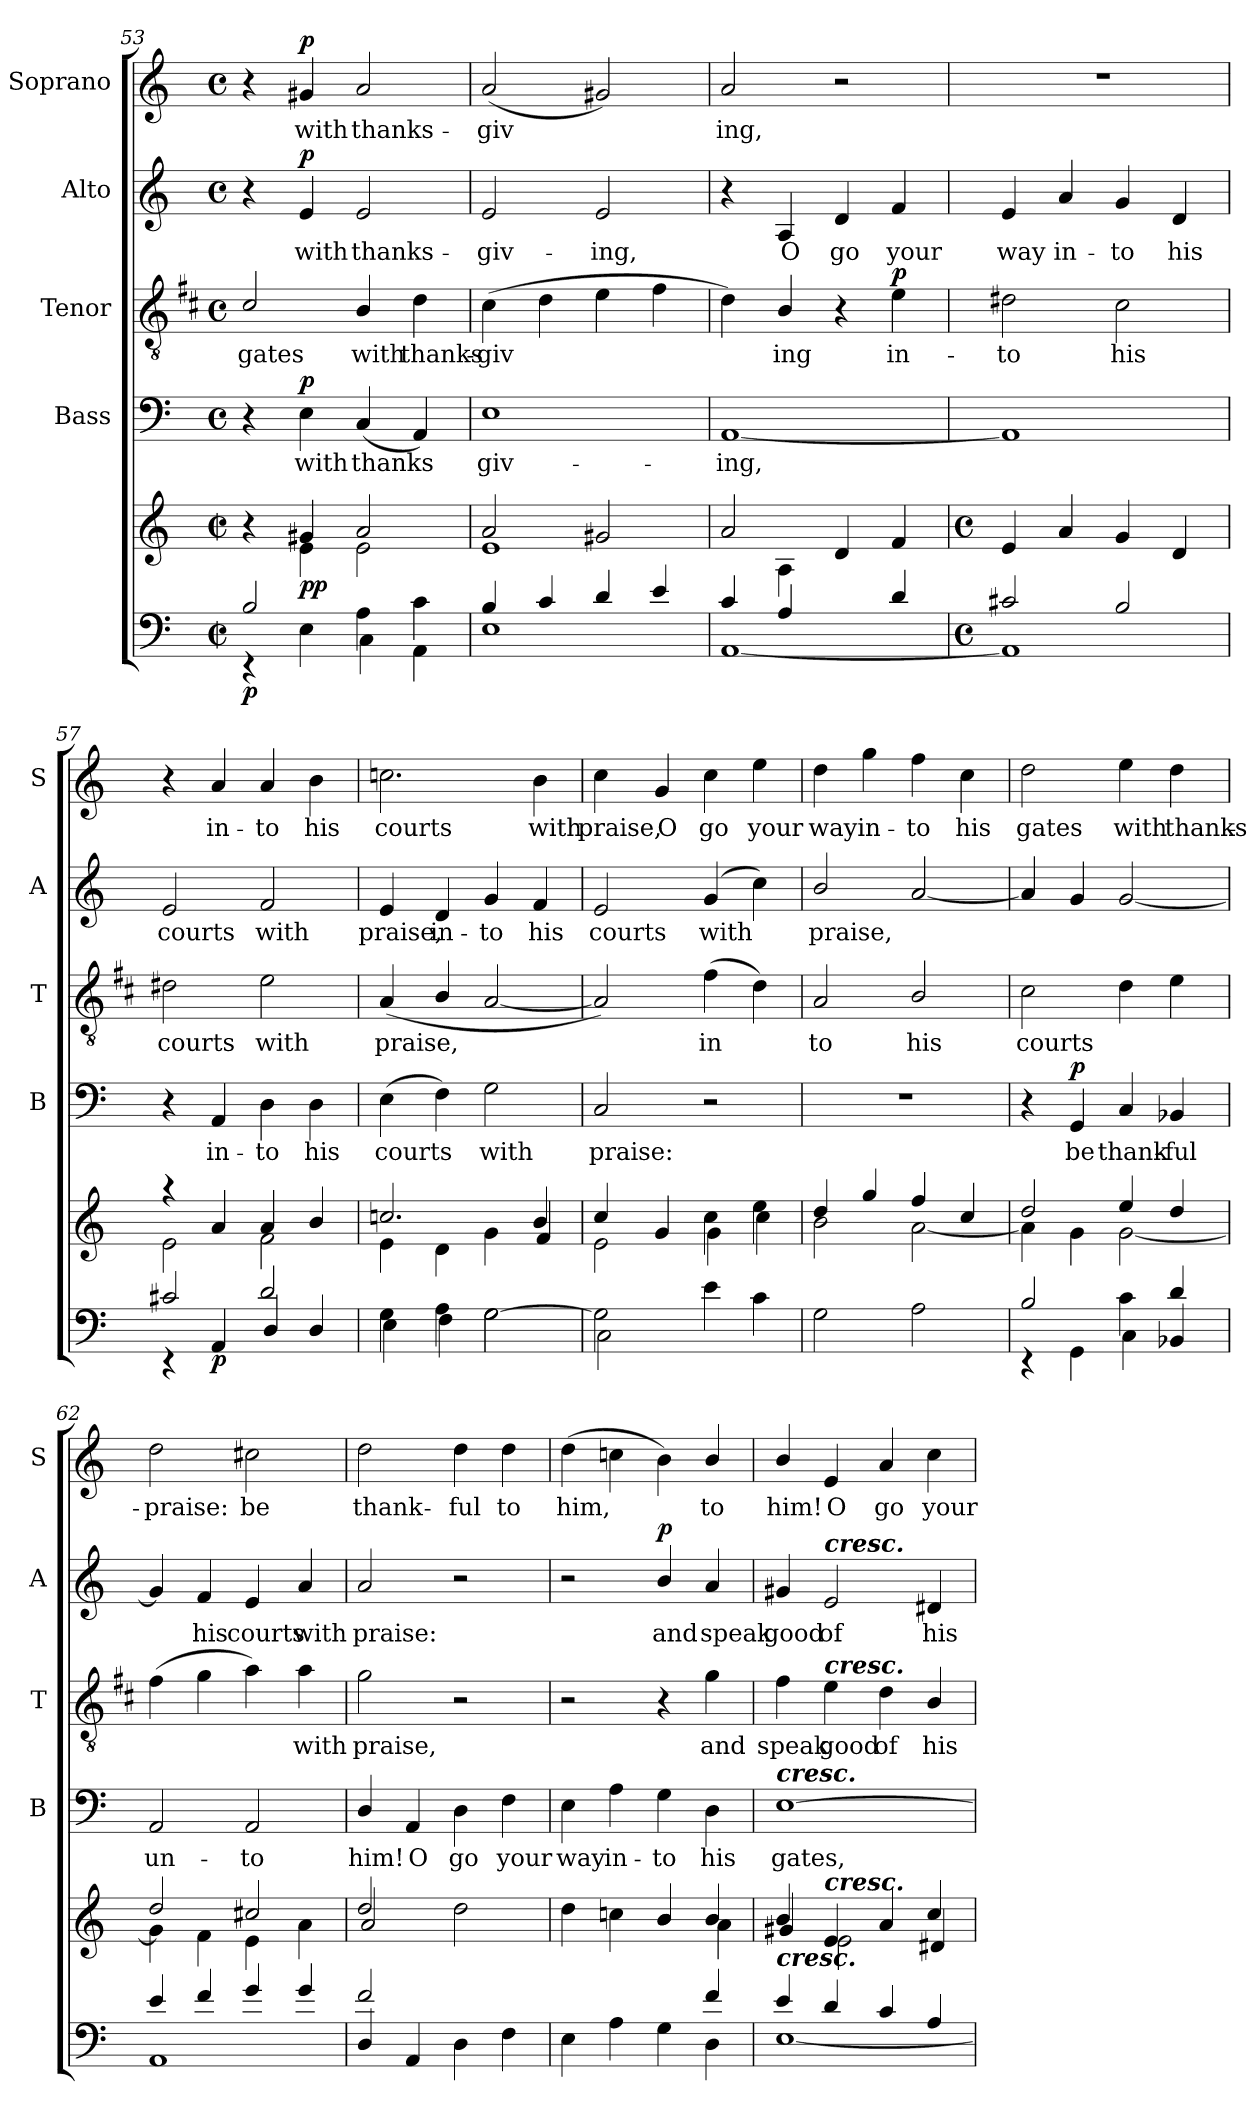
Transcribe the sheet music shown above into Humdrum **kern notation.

**kern	**dynam	**kern	**dynam	**kern	**text	**dynam	**kern	**text	**dynam	**kern	**text	**dynam	**kern	**text	**dynam
*part6	*part6	*part5	*part5	*part4	*part4	*part4	*part3	*part3	*part3	*part2	*part2	*part2	*part1	*part1	*part1
*staff6	*staff6	*staff5	*staff5	*staff4	*staff4	*staff4	*staff3	*staff3	*staff3	*staff2	*staff2	*staff2	*staff1	*staff1	*staff1
*	*	*	*	*I"Bass	*	*	*I"Tenor	*	*	*I"Alto	*	*	*I"Soprano	*	*
*	*	*	*	*I'B	*	*	*I'T	*	*	*I'A	*	*	*I'S	*	*
*clefF4	*	*clefG2	*	*clefF4	*	*	*clefGv2	*	*	*clefG2	*	*	*clefG2	*	*
*	*	*	*	*	*	*	*ITrd1c2	*	*	*	*	*	*	*	*
*k[]	*	*k[]	*	*k[]	*	*	*k[]	*	*	*k[]	*	*	*k[]	*	*
*C:	*	*C:	*	*C:	*	*	*C:	*	*	*C:	*	*	*C:	*	*
*M2/2	*	*M2/2	*	*M4/4	*	*	*M4/4	*	*	*M4/4	*	*	*M4/4	*	*
*met(c|)	*	*met(c|)	*	*met(c)	*	*	*met(c)	*	*	*met(c)	*	*	*met(c)	*	*
=53	=53	=53	=53	=53	=53	=53	=53	=53	=53	=53	=53	=53	=53	=53	=53
*^	*	*^	*	*	*	*	*	*	*	*	*	*	*	*	*
!	!	!LO:DY:b	!	!	!	!	!	!	!	!LO:LY:b	!	!	!	!	!	!	!
2B/	4rEE	p	4ryy	4r	.	4r	.	.	2B/	gates	.	4r	.	.	4r	.	.
!	!	!	!	!	!LO:DY:b	!	!LO:LY:b	!	!	!	!	!	!LO:LY:b	!	!	!LO:LY:b	!
!	!	!	!	!	!LO:DY:n=1:b	!	!	!LO:DY:b	!	!	!	!	!	!LO:DY:b	!	!	!LO:DY:b
.	4E\	.	4g#X/	4e\	p p	4E\	with	p	.	.	.	4e/	with	p	4g#X/	with	p
!	!	!	!	!	!	!	!LO:LY:b	!	!	!LO:LY:b	!	!	!LO:LY:b	!	!	!LO:LY:b	!
4A\	4C\	.	2a/	2e\	.	(<4C/	thanks­	.	4A/	with	.	2e/	thanks-	.	2a/	thanks-	.
!	!	!	!	!	!	!	!	!	!	!LO:LY:b	!	!	!	!	!	!	!
4c\	4AA\	.	.	.	.	4AA/)	.	.	4c\	thanks-	.	.	.	.	.	.	.
=54	=54	=54	=54	=54	=54	=54	=54	=54	=54	=54	=54	=54	=54	=54	=54	=54	=54
!	!	!	!	!	!	!	!LO:LY:b	!	!	!LO:LY:b	!	!	!LO:LY:b	!	!	!LO:LY:b	!
4B/	1E	.	2a/	1e	.	1E	giv-	.	(>4B\	-giv­	.	2e/	-giv-	.	(<2a/	-giv­	.
4c/	.	.	.	.	.	.	.	.	4c\	.	.	.	.	.	.	.	.
!	!	!	!	!	!	!	!	!	!	!	!	!	!LO:LY:b	!	!	!	!
4d/	.	.	2g#X/	.	.	.	.	.	4d\	.	.	2e/	-ing,	.	2g#X/)	.	.
4e/	.	.	.	.	.	.	.	.	4e\	.	.	.	.	.	.	.	.
=55	=55	=55	=55	=55	=55	=55	=55	=55	=55	=55	=55	=55	=55	=55	=55	=55	=55
!	!	!	!	!	!	!	!LO:LY:b	!	!	!	!	!	!	!	!	!LO:LY:b	!
4c/	[<1AA	.	2a/	4ryy	.	[1AA	-ing,	.	4c\)	.	.	4r	.	.	2a/	ing,	.
!	!	!	!	!	!	!	!	!	!	!LO:LY:b	!	!	!LO:LY:b	!	!	!	!
4A/	.	.	.	4A\	.	.	.	.	4A/	ing	.	4A/	O	.	.	.	.
!	!	!	!	!	!	!	!	!	!	!	!	!	!LO:LY:b	!	!	!	!
4ryy	.	.	2ryy	4d/	.	.	.	.	4r	.	.	4d/	go	.	2r	.	.
!	!	!	!	!	!	!	!	!	!	!LO:LY:b	!LO:DY:b	!	!LO:LY:b	!	!	!	!
4d/	.	.	.	4f/	.	.	.	.	4d\	in-	p	4f/	your	.	.	.	.
!!LO:LB:g=z
=56	=56	=56	=56	=56	=56	=56	=56	=56	=56	=56	=56	=56	=56	=56	=56	=56	=56
*M4/4	*	*	*M4/4	*	*	*	*	*	*	*	*	*	*	*	*	*	*
*met(c)	*	*	*met(c)	*	*	*	*	*	*	*	*	*	*	*	*	*	*
!	!	!	!	!	!	!	!	!	!	!LO:LY:b	!	!	!LO:LY:b	!	!	!	!
2c#X/	1AA]	.	1ryy	4e/	.	1AA]	.	.	2c#X\	-to	.	4e/	way	.	1r	.	.
!	!	!	!	!	!	!	!	!	!	!	!	!	!LO:LY:b	!	!	!	!
.	.	.	.	4a/	.	.	.	.	.	.	.	4a/	in-	.	.	.	.
!	!	!	!	!	!	!	!	!	!	!LO:LY:b	!	!	!LO:LY:b	!	!	!	!
2B/	.	.	.	4g/	.	.	.	.	2B\	his	.	4g/	-to	.	.	.	.
!	!	!	!	!	!	!	!	!	!	!	!	!	!LO:LY:b	!	!	!	!
.	.	.	.	4d/	.	.	.	.	.	.	.	4d/	his	.	.	.	.
=57	=57	=57	=57	=57	=57	=57	=57	=57	=57	=57	=57	=57	=57	=57	=57	=57	=57
!	!	!	!	!	!	!	!	!	!	!LO:LY:b	!	!	!LO:LY:b	!	!	!	!
2c#X/	4rEE	.	4raa	2e\	.	4r	.	.	2c#X\	courts	.	2e/	courts	.	4r	.	.
!	!	!LO:DY:b	!	!	!	!	!LO:LY:b	!	!	!	!	!	!	!	!	!LO:LY:b	!
.	4AA/	p	4a/	.	.	4AA/	in-	.	.	.	.	.	.	.	4a/	in-	.
!	!	!	!	!	!	!	!LO:LY:b	!	!	!LO:LY:b	!	!	!LO:LY:b	!	!	!LO:LY:b	!
2d/	4D/	.	4a/	2f\	.	4D\	-to	.	2d\	with	.	2f/	with	.	4a/	-to	.
!	!	!	!	!	!	!	!LO:LY:b	!	!	!	!	!	!	!	!	!LO:LY:b	!
.	4D/	.	4b/	.	.	4D\	his	.	.	.	.	.	.	.	4b\	his	.
=58	=58	=58	=58	=58	=58	=58	=58	=58	=58	=58	=58	=58	=58	=58	=58	=58	=58
!	!	!	!	!	!	!	!LO:LY:b	!	!	!LO:LY:b	!	!	!LO:LY:b	!	!	!LO:LY:b	!
4G\	4E\	.	2.ccn/	4e\	.	(>4E\	courts	.	(<4G/	praise,	.	4e/	praise,	.	2.ccn\	courts	.
!	!	!	!	!	!	!	!	!	!	!	!	!	!LO:LY:b	!	!	!	!
4A\	4F\	.	.	4d\	.	4F\)	.	.	4A/	.	.	4d/	in-	.	.	.	.
!	!	!	!	!	!	!	!LO:LY:b	!	!	!	!	!	!LO:LY:b	!	!	!	!
[<2G\	2G\	.	.	4g\	.	2G\	with	.	[2G/	.	.	4g/	-to	.	.	.	.
!	!	!	!	!	!	!	!	!	!	!	!	!	!LO:LY:b	!	!	!LO:LY:b	!
.	.	.	4b/	4f/	.	.	.	.	.	.	.	4f/	his	.	4b\	with	.
=59	=59	=59	=59	=59	=59	=59	=59	=59	=59	=59	=59	=59	=59	=59	=59	=59	=59
!	!	!	!	!	!	!	!LO:LY:b	!	!	!	!	!	!LO:LY:b	!	!	!LO:LY:b	!
2G\]	2C\	.	4cc/	2e\	.	2C/	praise:	.	2G/])	.	.	2e/	courts	.	4cc\	praise,	.
!	!	!	!	!	!	!	!	!	!	!	!	!	!	!	!	!LO:LY:b	!
.	.	.	4g/	.	.	.	.	.	.	.	.	.	.	.	4g/	O	.
!	!	!	!	!	!	!	!	!	!	!LO:LY:b	!	!	!LO:LY:b	!	!	!LO:LY:b	!
4e\	2ryy	.	4cc\	4g\	.	2r	.	.	(>4e\	in­	.	(<4g/	with	.	4cc\	go	.
!	!	!	!	!	!	!	!	!	!	!	!	!	!	!	!	!LO:LY:b	!
4c\	.	.	4ee\	4cc\	.	.	.	.	4c\)	.	.	4cc\)	.	.	4ee\	your	.
=60	=60	=60	=60	=60	=60	=60	=60	=60	=60	=60	=60	=60	=60	=60	=60	=60	=60
!	!	!	!	!	!	!	!	!	!	!LO:LY:b	!	!	!LO:LY:b	!	!	!LO:LY:b	!
2G\	1ryy	.	4dd/	2b\	.	1r	.	.	2G/	to	.	2b/	praise,	.	4dd\	way	.
!	!	!	!	!	!	!	!	!	!	!	!	!	!	!	!	!LO:LY:b	!
.	.	.	4gg/	.	.	.	.	.	.	.	.	.	.	.	4gg\	in-	.
!	!	!	!	!	!	!	!	!	!	!LO:LY:b	!	!	!	!	!	!LO:LY:b	!
2A\	.	.	4ff/	[<2a\	.	.	.	.	2A/	his	.	[2a/	.	.	4ff\	-to	.
!	!	!	!	!	!	!	!	!	!	!	!	!	!	!	!	!LO:LY:b	!
.	.	.	4cc/	.	.	.	.	.	.	.	.	.	.	.	4cc\	his	.
=61	=61	=61	=61	=61	=61	=61	=61	=61	=61	=61	=61	=61	=61	=61	=61	=61	=61
!	!	!	!	!	!	!	!	!	!	!LO:LY:b	!	!	!	!	!	!LO:LY:b	!
2B/	4rEE	.	2dd/	4a\]	.	4r	.	.	2B\	courts	.	4a/]	.	.	2dd\	gates	.
!	!	!	!	!	!	!	!LO:LY:b	!LO:DY:b	!	!	!	!	!	!	!	!	!
.	4GG\	.	.	4g\	.	4GG/	be	p	.	.	.	4g/	.	.	.	.	.
!	!	!	!	!	!	!	!LO:LY:b	!	!	!	!	!	!	!	!	!LO:LY:b	!
4c\	4C\	.	4ee/	[<2g\	.	4C/	thank-	.	4c\	.	.	[2g/	.	.	4ee\	with	.
!	!	!	!	!	!	!	!LO:LY:b	!	!	!	!	!	!	!	!	!LO:LY:b	!
4d/	4BB-X/	.	4dd/	.	.	4BB-X/	-ful	.	4d\	.	.	.	.	.	4dd\	thanks-	.
!!LO:LB:g=z
=62	=62	=62	=62	=62	=62	=62	=62	=62	=62	=62	=62	=62	=62	=62	=62	=62	=62
!	!	!	!	!	!	!	!LO:LY:b	!	!	!	!	!	!	!	!	!LO:LY:b	!
4e/	1AA	.	2dd/	4g\]	.	2AA/	un-	.	(>4e\	.	.	4g/]	.	.	2dd\	-praise:	.
!	!	!	!	!	!	!	!	!	!	!	!	!	!LO:LY:b	!	!	!	!
4f/	.	.	.	4f\	.	.	.	.	4f\	.	.	4f/	his	.	.	.	.
!	!	!	!	!	!	!	!LO:LY:b	!	!	!	!	!	!LO:LY:b	!	!	!LO:LY:b	!
4g/	.	.	2cc#X/	4e\	.	2AA/	-to	.	4g\)	.	.	4e/	courts	.	2cc#X\	be	.
!	!	!	!	!	!	!	!	!	!	!LO:LY:b	!	!	!LO:LY:b	!	!	!	!
4g/	.	.	.	4a\	.	.	.	.	4g\	with	.	4a/	with	.	.	.	.
=63	=63	=63	=63	=63	=63	=63	=63	=63	=63	=63	=63	=63	=63	=63	=63	=63	=63
!	!	!	!	!	!	!	!LO:LY:b	!	!	!LO:LY:b	!	!	!LO:LY:b	!	!	!LO:LY:b	!
2f/	4D/	.	2dd/	2a/	.	4D/	him!	.	2f\	praise,	.	2a/	praise:	.	2dd\	thank-	.
!	!	!	!	!	!	!	!LO:LY:b	!	!	!	!	!	!	!	!	!	!
.	4AA/	.	.	.	.	4AA/	O	.	.	.	.	.	.	.	.	.	.
!	!	!	!	!	!	!	!LO:LY:b	!	!	!	!	!	!	!	!	!LO:LY:b	!
2ryy	4D\	.	2dd\	2ryy	.	4D\	go	.	2r	.	.	2r	.	.	4dd\	-ful	.
!	!	!	!	!	!	!	!LO:LY:b	!	!	!	!	!	!	!	!	!LO:LY:b	!
.	4F\	.	.	.	.	4F\	your	.	.	.	.	.	.	.	4dd\	to	.
=64	=64	=64	=64	=64	=64	=64	=64	=64	=64	=64	=64	=64	=64	=64	=64	=64	=64
!	!	!	!	!	!	!	!LO:LY:b	!	!	!	!	!	!	!	!	!LO:LY:b	!
2ryy	4E\	.	4dd\	2ryy	.	4E\	way	.	2r	.	.	2r	.	.	(>4dd\	him,	.
!	!	!	!	!	!	!	!LO:LY:b	!	!	!	!	!	!	!	!	!	!
.	4A\	.	4ccni\	.	.	4A\	in-	.	.	.	.	.	.	.	4ccni\	.	.
!	!	!	!	!	!	!	!LO:LY:b	!	!	!	!	!	!LO:LY:b	!LO:DY:b	!	!	!
4ryy	4G\	.	4b/	4b/	.	4G\	-to	.	4r	.	.	4b/	and	p	4b\)	.	.
!	!	!	!	!	!	!	!LO:LY:b	!	!	!LO:LY:b	!	!	!LO:LY:b	!	!	!LO:LY:b	!
4f/	4D\	.	4b/	4a\	.	4D\	his	.	4f\	and	.	4a/	speak	.	4b/	to	.
=65	=65	=65	=65	=65	=65	=65	=65	=65	=65	=65	=65	=65	=65	=65	=65	=65	=65
!	!	!	!	!	!	!LO:TX:a:Bi:t=cresc.	!	!	!	!	!	!	!	!	!	!	!
!LO:TX:a:Bi:t=cresc.	!	!	!	!	!	!	!	!	!	!	!	!	!	!	!	!	!
!	!	!	!	!	!	!	!LO:LY:b	!	!	!LO:LY:b	!	!	!LO:LY:b	!	!	!LO:LY:b	!
4e/	[<1E	.	4b/	4g#X/	.	[1E	gates,	.	4e\	speak	.	4g#X/	good	.	4b/	him!	.
!	!	!	!	!	!	!	!	!	!	!	!	!LO:TX:a:Bi:t=cresc.	!	!	!	!	!
!	!	!	!	!	!	!	!	!	!LO:TX:a:Bi:t=cresc.	!	!	!	!	!	!	!	!
!	!	!	!LO:TX:a:Bi:t=cresc.	!	!	!	!	!	!	!	!	!	!	!	!	!	!
!	!	!	!	!	!	!	!	!	!	!LO:LY:b	!	!	!LO:LY:b	!	!	!LO:LY:b	!
4d/	.	.	4e/	2e\	.	.	.	.	4d\	good	.	2e/	of	.	4e/	O	.
!	!	!	!	!	!	!	!	!	!	!LO:LY:b	!	!	!	!	!	!LO:LY:b	!
4c/	.	.	4a/	.	.	.	.	.	4c\	of	.	.	.	.	4a/	go	.
!	!	!	!	!	!	!	!	!	!	!LO:LY:b	!	!	!LO:LY:b	!	!	!LO:LY:b	!
4A/	.	.	4cc/	4d#X/	.	.	.	.	4A/	his	.	4d#X/	his	.	4cc\	your	.
*v	*v	*	*	*	*	*	*	*	*	*	*	*	*	*	*	*	*
*	*	*v	*v	*	*	*	*	*	*	*	*	*	*	*	*	*
=	=	=	=	=	=	=	=	=	=	=	=	=	=	=	=
*-	*-	*-	*-	*-	*-	*-	*-	*-	*-	*-	*-	*-	*-	*-	*-
